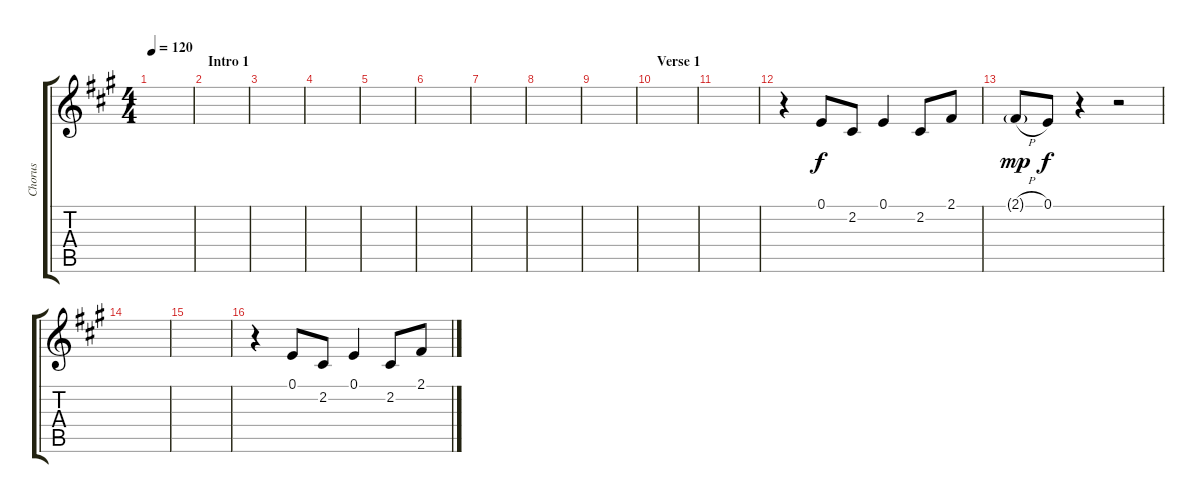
\track ("Chorus" "Chorus") {instrument lead6voice}
\staff {score tabs}
\tuning (E4 B3 G3 D3 A2 E2) {hide}
\ts (4 4)
\tempo 120
\clef g2
\ks a
|
\section ("" "Intro 1")
|
|
|
|
|
|
|
|
\section ("" "Verse 1")
|
|
r.4 0.1.8 2.2.8 0.1.4 2.2.8 2.1.8 |
2.1{h g}.8{dy mp} 0.1.8{dy f} r.4 r.2 |
|
|
r.4 0.1.8 2.2.8 0.1.4 2.2.8 2.1.8
